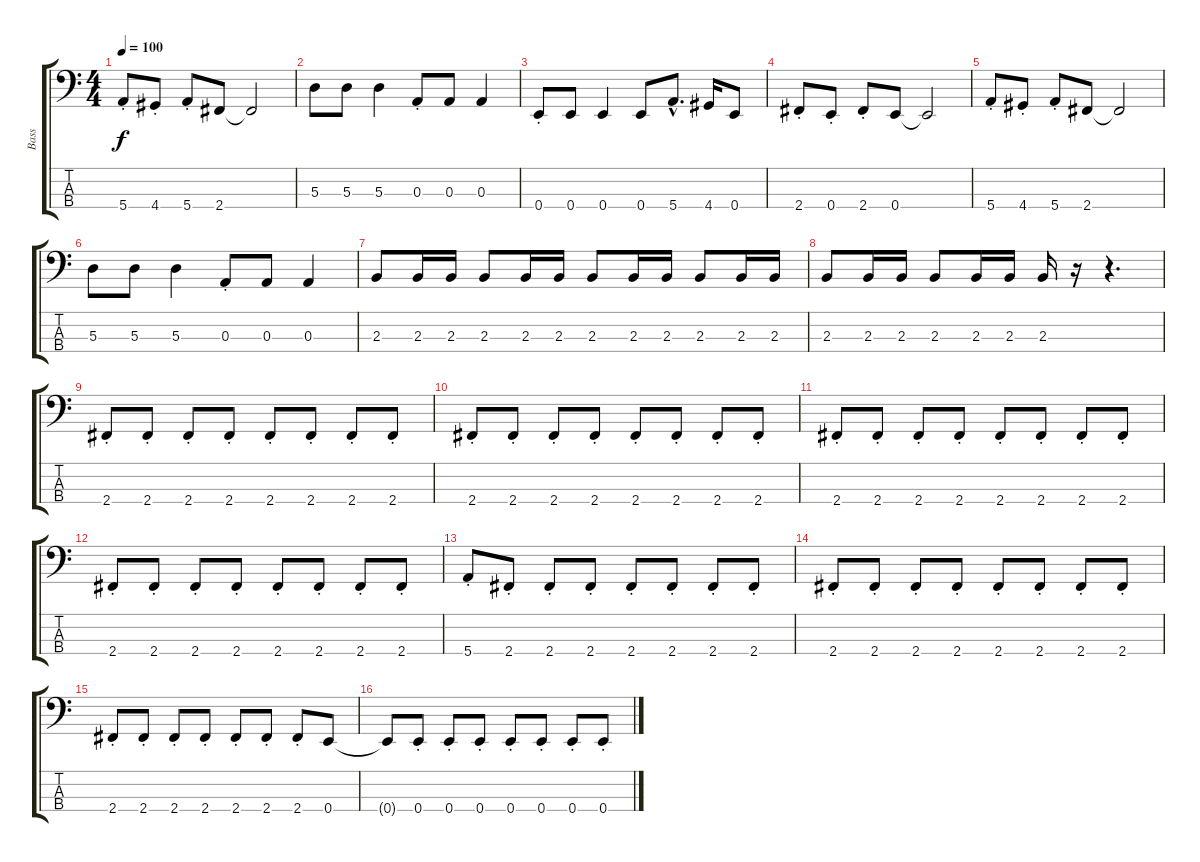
\track ("Bass" "Bass") {instrument electricbassfinger}
\staff {score tabs}
\tuning (G2 D2 A1 E1) {hide}
\ts (4 4)
\tempo 100
\clef f4
\ks c
5.4{st}.8{dy f} 4.4{st}.8 5.4{st}.8 2.4.8 2.4{t}.2 |
5.3.8 5.3.8 5.3.4 0.3{st}.8 0.3.8 0.3.4 |
0.4{st}.8 0.4.8 0.4.4 0.4.8 5.4{hac}.8{d} 4.4.16 0.4.8 |
2.4{st}.8 0.4{st}.8 2.4{st}.8 0.4.8 0.4{t}.2 |
5.4{st}.8 4.4{st}.8 5.4{st}.8 2.4.8 2.4{t}.2 |
5.3.8 5.3.8 5.3.4 0.3{st}.8 0.3.8 0.3.4 |
2.3.8 2.3.16 2.3.16 2.3.8 2.3.16 2.3.16 2.3.8 2.3.16 2.3.16 2.3.8 2.3.16 2.3.16 |
2.3.8 2.3.16 2.3.16 2.3.8 2.3.16 2.3.16 2.3.16 r.16 r.4{d} |
2.4{st}.8 2.4{st}.8 2.4{st}.8 2.4{st}.8 2.4{st}.8 2.4{st}.8 2.4{st}.8 2.4{st}.8 |
2.4{st}.8 2.4{st}.8 2.4{st}.8 2.4{st}.8 2.4{st}.8 2.4{st}.8 2.4{st}.8 2.4{st}.8 |
2.4{st}.8 2.4{st}.8 2.4{st}.8 2.4{st}.8 2.4{st}.8 2.4{st}.8 2.4{st}.8 2.4{st}.8 |
2.4{st}.8 2.4{st}.8 2.4{st}.8 2.4{st}.8 2.4{st}.8 2.4{st}.8 2.4{st}.8 2.4{st}.8 |
5.4{st}.8 2.4{st}.8 2.4{st}.8 2.4{st}.8 2.4{st}.8 2.4{st}.8 2.4{st}.8 2.4{st}.8 |
2.4{st}.8 2.4{st}.8 2.4{st}.8 2.4{st}.8 2.4{st}.8 2.4{st}.8 2.4{st}.8 2.4{st}.8 |
2.4{st}.8 2.4{st}.8 2.4{st}.8 2.4{st}.8 2.4{st}.8 2.4{st}.8 2.4{st}.8 0.4.8 |
0.4{t}.8 0.4{st}.8 0.4{st}.8 0.4{st}.8 0.4{st}.8 0.4{st}.8 0.4{st}.8 0.4{st}.8
